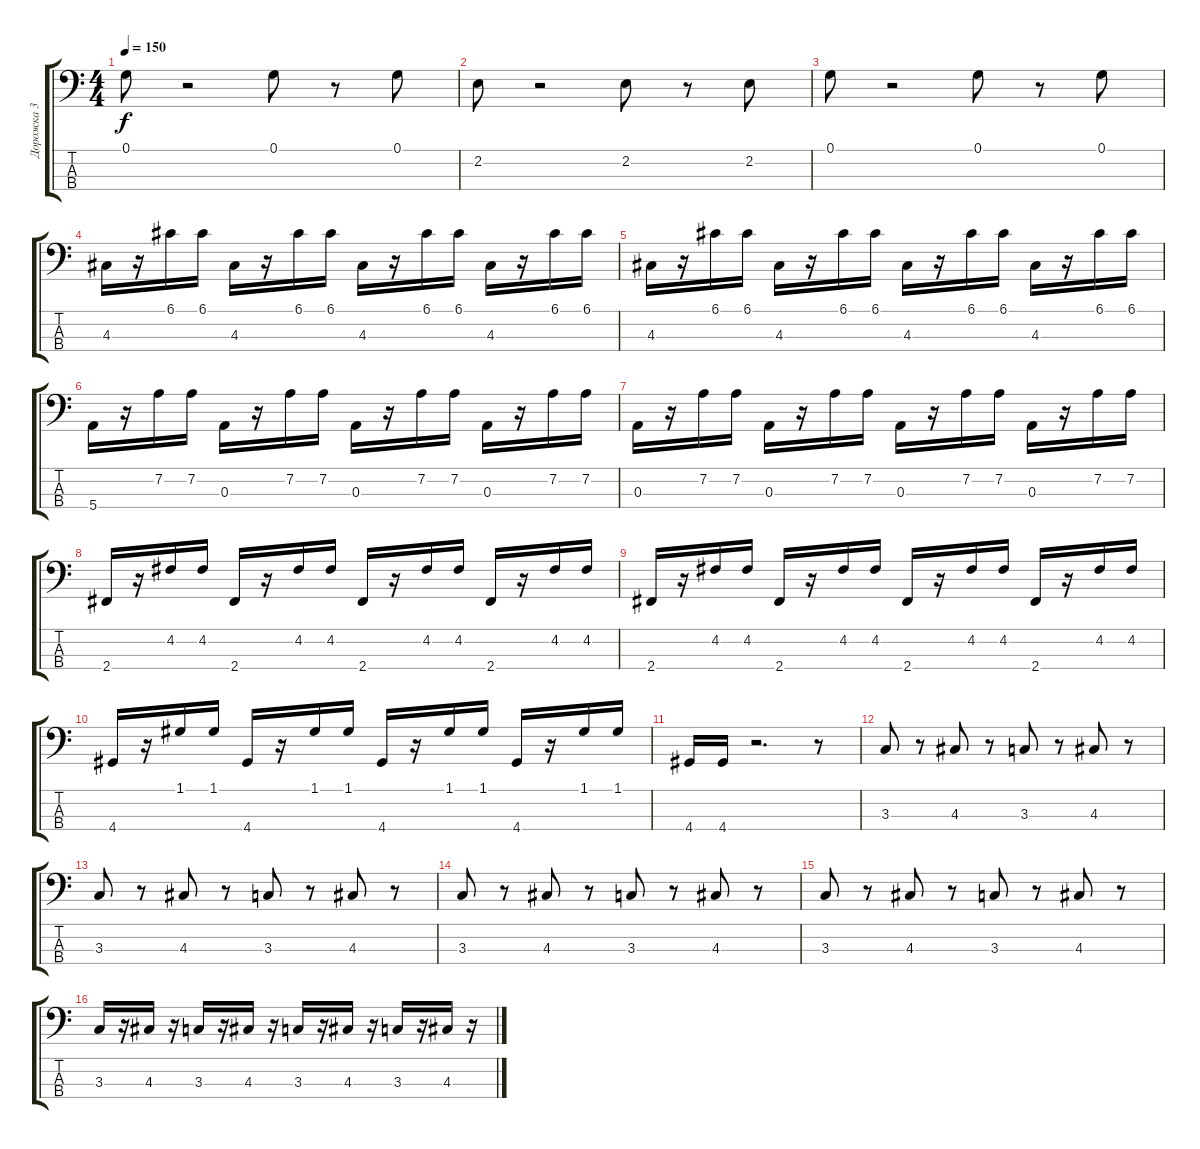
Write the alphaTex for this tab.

\track ("Дорожка 3" "Дорожка 3") {instrument synthbass1}
\staff {score tabs}
\tuning (G2 D2 A1 E1) {hide}
\ts (4 4)
\tempo 150
\clef f4
\ks c
0.1.8{dy f} r.2 0.1.8 r.8 0.1.8 |
2.2.8 r.2 2.2.8 r.8 2.2.8 |
0.1.8 r.2 0.1.8 r.8 0.1.8 |
4.3.16 r.16 6.1.16 6.1.16 4.3.16 r.16 6.1.16 6.1.16 4.3.16 r.16 6.1.16 6.1.16 4.3.16 r.16 6.1.16 6.1.16 |
4.3.16 r.16 6.1.16 6.1.16 4.3.16 r.16 6.1.16 6.1.16 4.3.16 r.16 6.1.16 6.1.16 4.3.16 r.16 6.1.16 6.1.16 |
5.4.16 r.16 7.2.16 7.2.16 0.3.16 r.16 7.2.16 7.2.16 0.3.16 r.16 7.2.16 7.2.16 0.3.16 r.16 7.2.16 7.2.16 |
0.3.16 r.16 7.2.16 7.2.16 0.3.16 r.16 7.2.16 7.2.16 0.3.16 r.16 7.2.16 7.2.16 0.3.16 r.16 7.2.16 7.2.16 |
2.4.16 r.16 4.2.16 4.2.16 2.4.16 r.16 4.2.16 4.2.16 2.4.16 r.16 4.2.16 4.2.16 2.4.16 r.16 4.2.16 4.2.16 |
2.4.16 r.16 4.2.16 4.2.16 2.4.16 r.16 4.2.16 4.2.16 2.4.16 r.16 4.2.16 4.2.16 2.4.16 r.16 4.2.16 4.2.16 |
4.4.16 r.16 1.1.16 1.1.16 4.4.16 r.16 1.1.16 1.1.16 4.4.16 r.16 1.1.16 1.1.16 4.4.16 r.16 1.1.16 1.1.16 |
4.4.16 4.4.16 r.2{d} r.8 |
3.3.8 r.8 4.3.8 r.8 3.3.8 r.8 4.3.8 r.8 |
3.3.8 r.8 4.3.8 r.8 3.3.8 r.8 4.3.8 r.8 |
3.3.8 r.8 4.3.8 r.8 3.3.8 r.8 4.3.8 r.8 |
3.3.8 r.8 4.3.8 r.8 3.3.8 r.8 4.3.8 r.8 |
3.3.16 r.16 4.3.16 r.16 3.3.16 r.16 4.3.16 r.16 3.3.16 r.16 4.3.16 r.16 3.3.16 r.16 4.3.16 r.16
